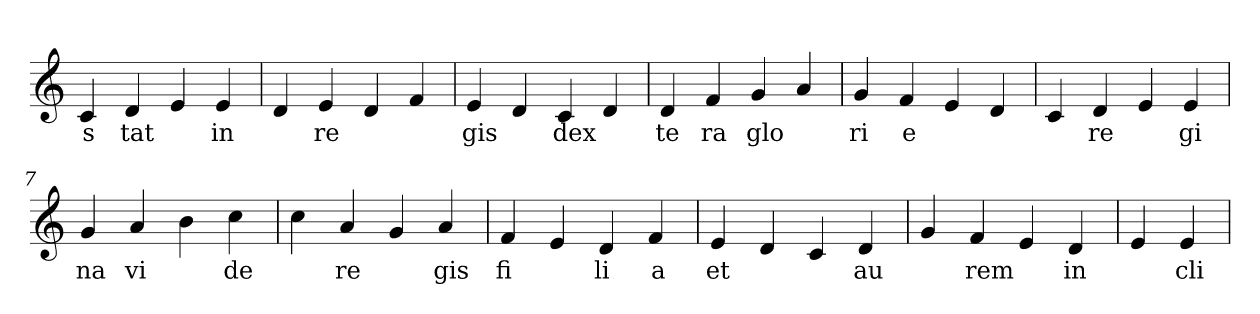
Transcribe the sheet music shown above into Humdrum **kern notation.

**kern	**text
*part1	*part1
*staff1	*staff1
*clefG2	*
=1	=1
4c	s
4d	tat
4e	.
4e	in
=2	=2
4d	.
4e	re
4d	.
4f	.
=3	=3
4e	gis
4d	.
4c	dex
4d	.
=4	=4
4d	te
4f	ra
4g	glo
4a	.
=5	=5
4g	ri
4f	e
4e	.
4d	.
=6	=6
4c	.
4d	re
4e	.
4e	gi
=7	=7
4g	na
4a	vi
4b	.
4cc	de
=8	=8
4cc	.
4a	re
4g	.
4a	gis
=9	=9
4f	fi
4e	.
4d	li
4f	a
=10	=10
4e	et
4d	.
4c	.
4d	au
=11	=11
4g	.
4f	rem
4e	.
4d	in
=12	=12
4e	.
4e	cli
=	=
*-	*-
